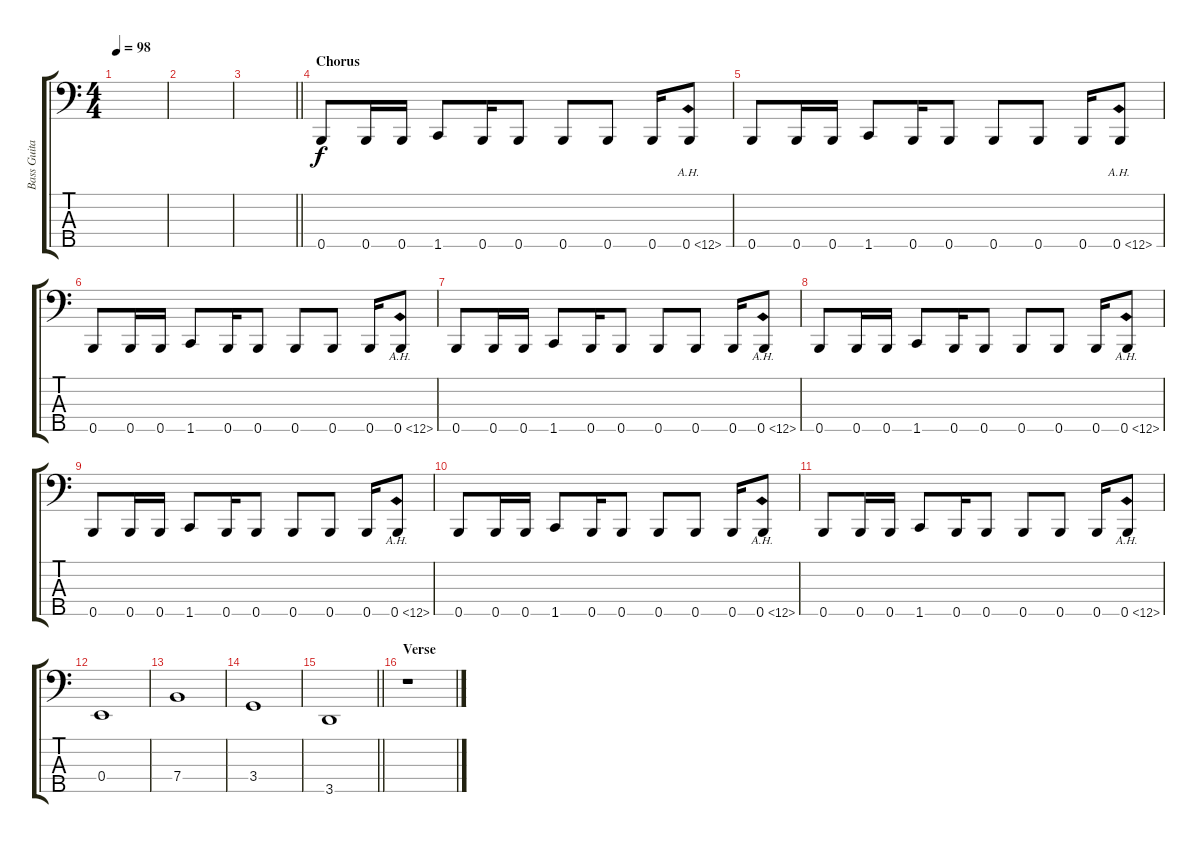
\track ("Bass Guitar - Pheonix" "Bass Guita") {instrument synthbass2}
\staff {score tabs}
\tuning (G2 D2 A1 E1 B0) {hide}
\ts (4 4)
\tempo 98
\clef f4
\ks c
|
|
\barLineRight lightlight
|
\section ("" "Chorus")
0.5.8{dy f} 0.5.16 0.5.16 1.5.8 0.5.16 0.5.8 0.5.8 0.5.8 0.5.16 0.5{ah 12}.8 |
0.5.8 0.5.16 0.5.16 1.5.8 0.5.16 0.5.8 0.5.8 0.5.8 0.5.16 0.5{ah 12}.8 |
0.5.8 0.5.16 0.5.16 1.5.8 0.5.16 0.5.8 0.5.8 0.5.8 0.5.16 0.5{ah 12}.8 |
0.5.8 0.5.16 0.5.16 1.5.8 0.5.16 0.5.8 0.5.8 0.5.8 0.5.16 0.5{ah 12}.8 |
0.5.8 0.5.16 0.5.16 1.5.8 0.5.16 0.5.8 0.5.8 0.5.8 0.5.16 0.5{ah 12}.8 |
0.5.8 0.5.16 0.5.16 1.5.8 0.5.16 0.5.8 0.5.8 0.5.8 0.5.16 0.5{ah 12}.8 |
0.5.8 0.5.16 0.5.16 1.5.8 0.5.16 0.5.8 0.5.8 0.5.8 0.5.16 0.5{ah 12}.8 |
0.5.8 0.5.16 0.5.16 1.5.8 0.5.16 0.5.8 0.5.8 0.5.8 0.5.16 0.5{ah 12}.8 |
0.4.1 |
7.4.1 |
3.4.1 |
\barLineRight lightlight
3.5.1 |
\section ("" "Verse")
r.1
